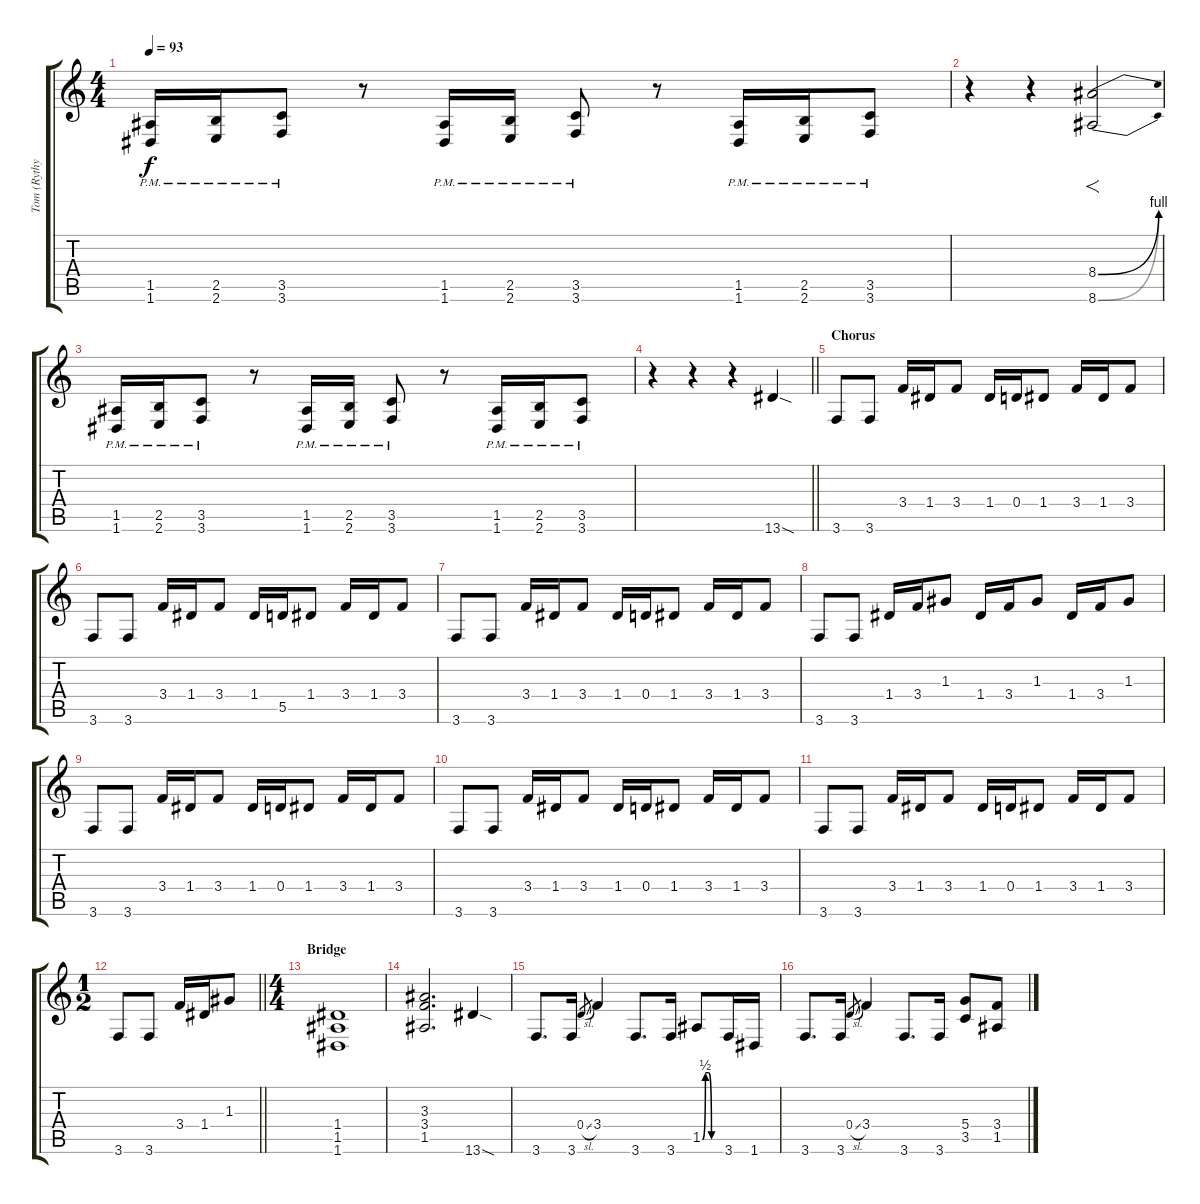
\track ("Tom (Rythym)" "Tom (Rythy") {instrument overdrivenguitar}
\staff {score tabs}
\tuning (E4 B3 G3 D3 A2 D2) {hide}
\ts (4 4)
\tempo 93
\clef g2
\ks c
(1.5{pm} 1.6).16{dy f} (2.5{pm} 2.6).16 (3.5{pm} 3.6).8 r.8 (1.5{pm} 1.6).16 (2.5{pm} 2.6).16 (3.5{pm} 3.6).8 r.8 (1.5{pm} 1.6).16 (2.5{pm} 2.6).16 (3.5{pm} 3.6).8 |
r.4 r.4 (8.4{be (bend 0 0 60 4)} 8.6{be (bend 0 0 60 4)}).2{f} |
(1.5{pm} 1.6).16 (2.5{pm} 2.6).16 (3.5{pm} 3.6).8 r.8 (1.5{pm} 1.6).16 (2.5{pm} 2.6).16 (3.5{pm} 3.6).8 r.8 (1.5{pm} 1.6).16 (2.5{pm} 2.6).16 (3.5{pm} 3.6).8 |
\barLineRight lightlight
r.4 r.4 r.4 13.6{sod}.4 |
\section ("" "Chorus")
3.6.8 3.6.8 3.4.16 1.4.16 3.4.8 1.4.16 0.4.16 1.4.8 3.4.16 1.4.16 3.4.8 |
3.6.8 3.6.8 3.4.16 1.4.16 3.4.8 1.4.16 5.5.16 1.4.8 3.4.16 1.4.16 3.4.8 |
3.6.8 3.6.8 3.4.16 1.4.16 3.4.8 1.4.16 0.4.16 1.4.8 3.4.16 1.4.16 3.4.8 |
3.6.8 3.6.8 1.4.16 3.4.16 1.3.8 1.4.16 3.4.16 1.3.8 1.4.16 3.4.16 1.3.8 |
3.6.8 3.6.8 3.4.16 1.4.16 3.4.8 1.4.16 0.4.16 1.4.8 3.4.16 1.4.16 3.4.8 |
3.6.8 3.6.8 3.4.16 1.4.16 3.4.8 1.4.16 0.4.16 1.4.8 3.4.16 1.4.16 3.4.8 |
3.6.8 3.6.8 3.4.16 1.4.16 3.4.8 1.4.16 0.4.16 1.4.8 3.4.16 1.4.16 3.4.8 |
\ts (1 2)
\barLineRight lightlight
3.6.8 3.6.8 3.4.16 1.4.16 1.3.8 |
\ts (4 4)
\section ("" "Bridge")
(1.4 1.5 1.6).1 |
(3.3 3.4 1.5).2{d} 13.6{sod}.4 |
3.6.8{d} 3.6.16 0.4{sl}.8{gr} 3.4.4 3.6.8{d} 3.6.16 1.5{be (custom 0 0 10 2 20 2 30 0 60 0)}.8 3.6.16 1.6.16 |
3.6.8{d} 3.6.16 0.4{sl}.8{gr} 3.4.4 3.6.8{d} 3.6.16 (5.4 3.5).8 (3.4 1.5).8
